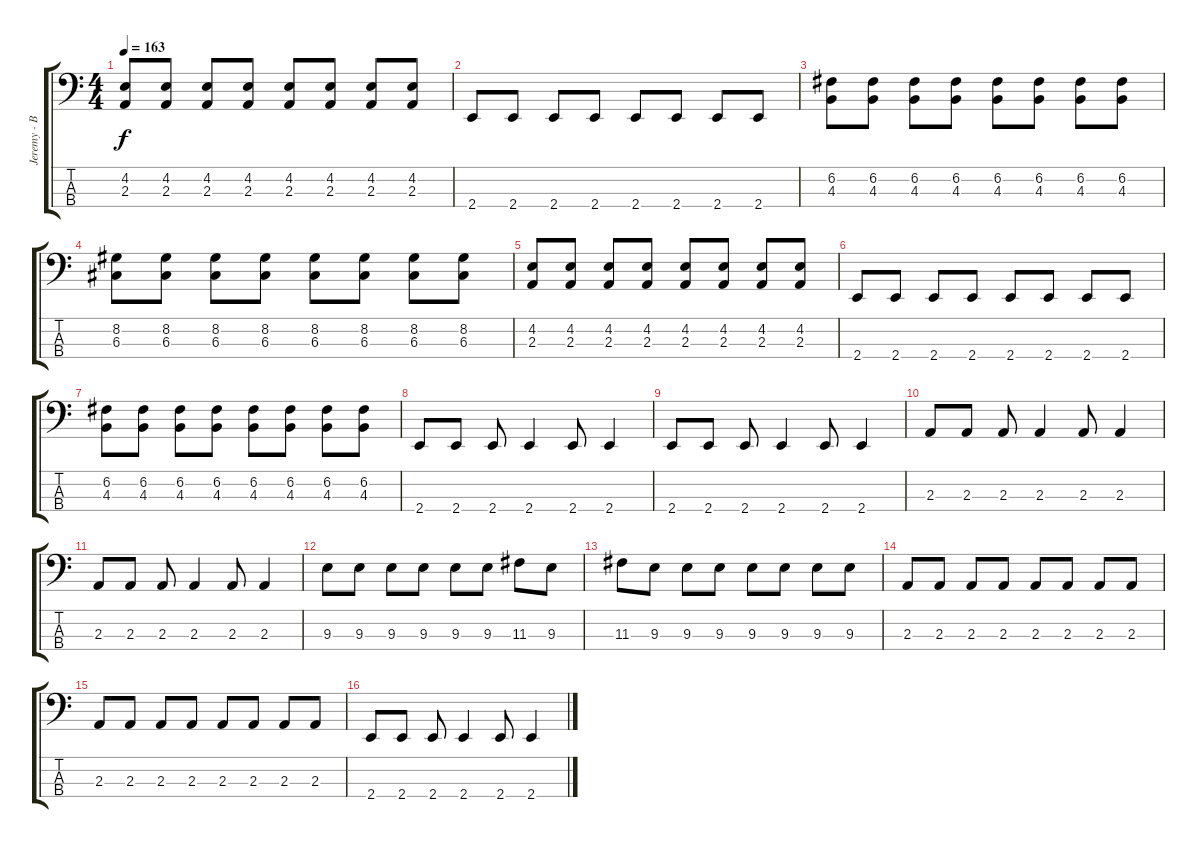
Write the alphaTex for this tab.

\track ("Jeremy - Bass" "Jeremy - B") {instrument electricbasspick}
\staff {score tabs}
\tuning (F2 C2 G1 D1) {hide}
\ts (4 4)
\tempo 163
\clef f4
\ks c
(4.2 2.3).8{dy f} (4.2 2.3).8 (4.2 2.3).8 (4.2 2.3).8 (4.2 2.3).8 (4.2 2.3).8 (4.2 2.3).8 (4.2 2.3).8 |
2.4.8 2.4.8 2.4.8 2.4.8 2.4.8 2.4.8 2.4.8 2.4.8 |
(6.2 4.3).8 (6.2 4.3).8 (6.2 4.3).8 (6.2 4.3).8 (6.2 4.3).8 (6.2 4.3).8 (6.2 4.3).8 (6.2 4.3).8 |
(8.2 6.3).8 (8.2 6.3).8 (8.2 6.3).8 (8.2 6.3).8 (8.2 6.3).8 (8.2 6.3).8 (8.2 6.3).8 (8.2 6.3).8 |
(4.2 2.3).8 (4.2 2.3).8 (4.2 2.3).8 (4.2 2.3).8 (4.2 2.3).8 (4.2 2.3).8 (4.2 2.3).8 (4.2 2.3).8 |
2.4.8 2.4.8 2.4.8 2.4.8 2.4.8 2.4.8 2.4.8 2.4.8 |
(6.2 4.3).8 (6.2 4.3).8 (6.2 4.3).8 (6.2 4.3).8 (6.2 4.3).8 (6.2 4.3).8 (6.2 4.3).8 (6.2 4.3).8 |
2.4.8 2.4.8 2.4.8 2.4.4 2.4.8 2.4.4 |
2.4.8 2.4.8 2.4.8 2.4.4 2.4.8 2.4.4 |
2.3.8 2.3.8 2.3.8 2.3.4 2.3.8 2.3.4 |
2.3.8 2.3.8 2.3.8 2.3.4 2.3.8 2.3.4 |
9.3.8 9.3.8 9.3.8 9.3.8 9.3.8 9.3.8 11.3.8 9.3.8 |
11.3.8 9.3.8 9.3.8 9.3.8 9.3.8 9.3.8 9.3.8 9.3.8 |
2.3.8 2.3.8 2.3.8 2.3.8 2.3.8 2.3.8 2.3.8 2.3.8 |
2.3.8 2.3.8 2.3.8 2.3.8 2.3.8 2.3.8 2.3.8 2.3.8 |
2.4.8 2.4.8 2.4.8 2.4.4 2.4.8 2.4.4
